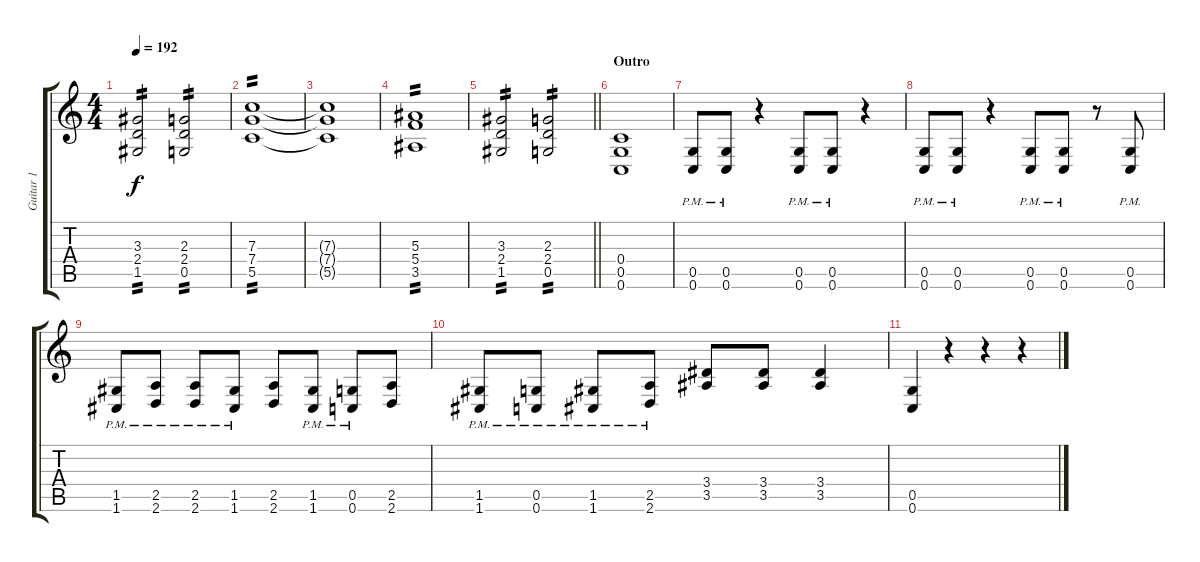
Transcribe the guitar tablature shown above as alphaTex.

\track ("Guitar 1" "Guitar 1") {instrument overdrivenguitar}
\staff {score tabs}
\tuning (D4 A3 F3 C3 G2 C2) {hide}
\ts (4 4)
\tempo 192
\clef g2
\ks c
(3.3 2.4 1.5).2{tp 2 dy f} (2.3 2.4 0.5).2{tp 2} |
(7.3 7.4 5.5).1{tp 2} |
(7.3{t} 7.4{t} 5.5{t}).1 |
(5.3 5.4 3.5).1{tp 2} |
\barLineRight lightlight
(3.3 2.4 1.5).2{tp 2} (2.3 2.4 0.5).2{tp 2} |
\section ("" "Outro")
(0.4 0.5 0.6).1 |
(0.5{pm} 0.6{pm}).8 (0.5{pm} 0.6{pm}).8 r.4 (0.5{pm} 0.6{pm}).8 (0.5{pm} 0.6{pm}).8 r.4 |
(0.5{pm} 0.6{pm}).8 (0.5{pm} 0.6{pm}).8 r.4 (0.5{pm} 0.6{pm}).8 (0.5{pm} 0.6{pm}).8 r.8 (0.5{pm} 0.6{pm}).8 |
(1.5{pm} 1.6{pm}).8 (2.5{pm} 2.6{pm}).8 (2.5{pm} 2.6{pm}).8 (1.5{pm} 1.6{pm}).8 (2.5 2.6).8 (1.5{pm} 1.6{pm}).8 (0.5{pm} 0.6{pm}).8 (2.5 2.6).8 |
(1.5{pm} 1.6{pm}).8 (0.5{pm} 0.6{pm}).8 (1.5{pm} 1.6{pm}).8 (2.5{pm} 2.6{pm}).8 (3.4 3.5).8 (3.4 3.5).8 (3.4 3.5).4 |
(0.5 0.6).4 r.4 r.4 r.4
